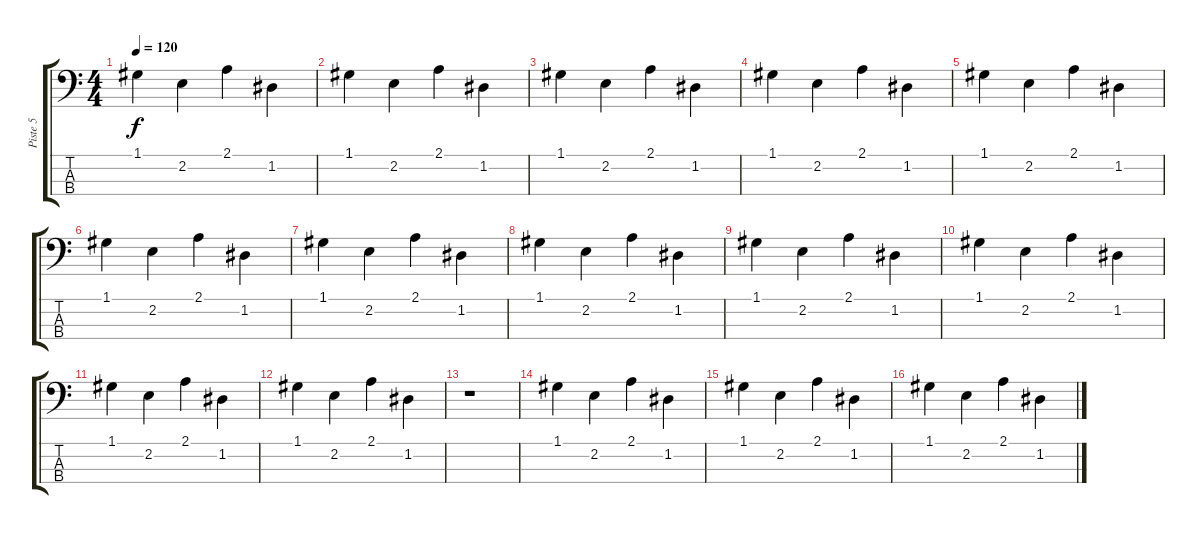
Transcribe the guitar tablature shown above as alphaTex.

\track ("Piste 5" "Piste 5") {instrument acousticbass}
\staff {score tabs}
\tuning (G2 D2 A1 E1) {hide}
\ts (4 4)
\tempo 120
\clef f4
\ks c
1.1.4{dy f} 2.2.4 2.1.4 1.2.4 |
1.1.4 2.2.4 2.1.4 1.2.4 |
1.1.4 2.2.4 2.1.4 1.2.4 |
1.1.4 2.2.4 2.1.4 1.2.4 |
1.1.4 2.2.4 2.1.4 1.2.4 |
1.1.4 2.2.4 2.1.4 1.2.4 |
1.1.4 2.2.4 2.1.4 1.2.4 |
1.1.4 2.2.4 2.1.4 1.2.4 |
1.1.4 2.2.4 2.1.4 1.2.4 |
1.1.4 2.2.4 2.1.4 1.2.4 |
1.1.4 2.2.4 2.1.4 1.2.4 |
1.1.4 2.2.4 2.1.4 1.2.4 |
r.1 |
1.1.4 2.2.4 2.1.4 1.2.4 |
1.1.4 2.2.4 2.1.4 1.2.4 |
1.1.4 2.2.4 2.1.4 1.2.4
